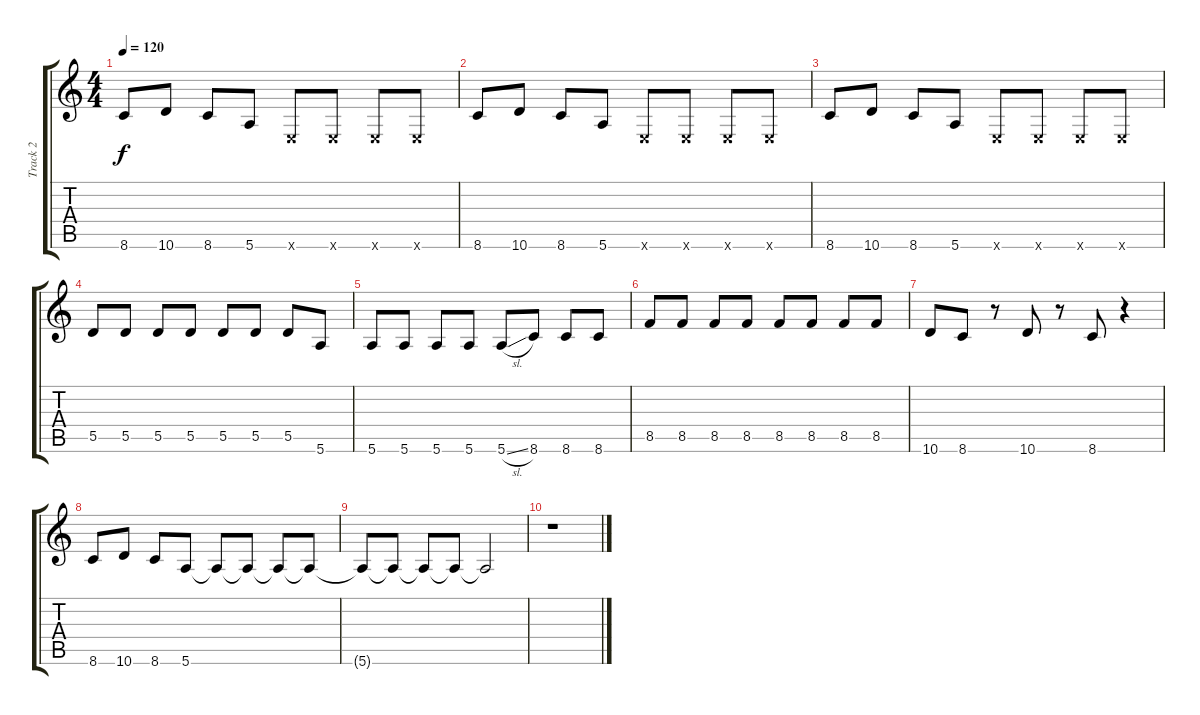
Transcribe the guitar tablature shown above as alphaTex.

\track ("Track 2" "Track 2") {instrument electricbasspick}
\staff {score tabs}
\tuning (E4 B3 G3 D3 A2 E2) {hide}
\ts (4 4)
\tempo 120
\clef g2
\ks c
8.6.8{dy f} 10.6.8 8.6.8 5.6.8 0.6{x}.8 0.6{x}.8 0.6{x}.8 0.6{x}.8 |
8.6.8 10.6.8 8.6.8 5.6.8 0.6{x}.8 0.6{x}.8 0.6{x}.8 0.6{x}.8 |
8.6.8 10.6.8 8.6.8 5.6.8 0.6{x}.8 0.6{x}.8 0.6{x}.8 0.6{x}.8 |
5.5.8 5.5.8 5.5.8 5.5.8 5.5.8 5.5.8 5.5.8 5.6.8 |
5.6.8 5.6.8 5.6.8 5.6.8 5.6{sl}.8 8.6.8 8.6.8 8.6.8 |
8.5.8 8.5.8 8.5.8 8.5.8 8.5.8 8.5.8 8.5.8 8.5.8 |
10.6.8 8.6.8 r.8 10.6.8 r.8 8.6.8 r.4 |
8.6.8 10.6.8 8.6.8 5.6.8 5.6{t}.8 5.6{t}.8 5.6{t}.8 5.6{t}.8 |
5.6{t}.8 5.6{t}.8 5.6{t}.8 5.6{t}.8 5.6{t}.2 |
r.1
